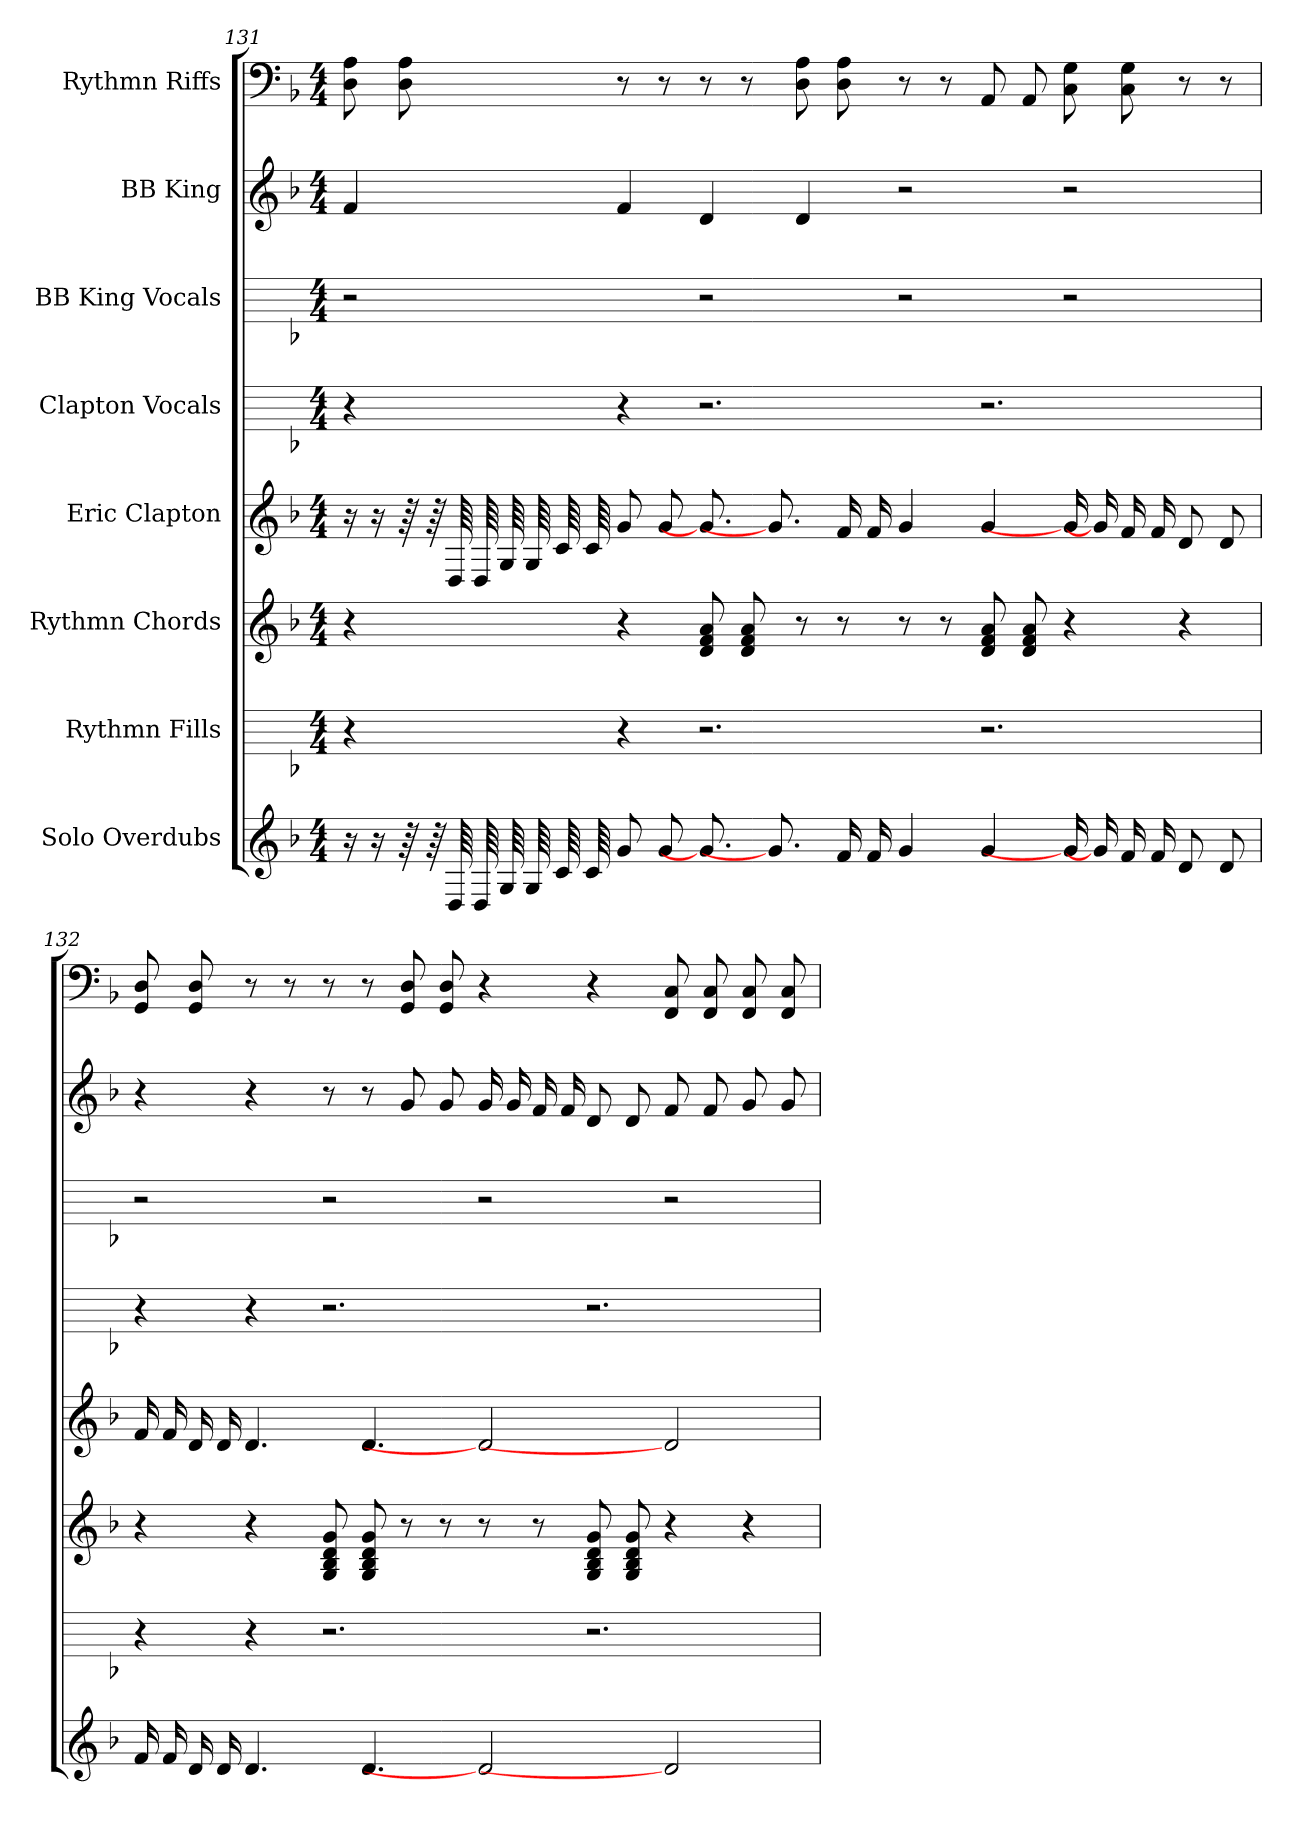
**kern	**kern	**kern	**kern	**kern	**kern	**kern	**kern
*part8	*part7	*part6	*part5	*part4	*part3	*part2	*part1
*staff8	*staff7	*staff6	*staff5	*staff4	*staff3	*staff2	*staff1
*I"Solo Overdubs	*I"Rythmn Fills	*I"Rythmn Chords	*I"Eric Clapton	*I"Clapton Vocals	*I"BB King Vocals	*I"BB King	*I"Rythmn Riffs
*	*	*	*	*	*	*	*
*k[b-]	*k[b-]	*k[b-]	*k[b-]	*k[b-]	*k[b-]	*k[b-]	*k[b-]
*M4/4	*M4/4	*M4/4	*M4/4	*M4/4	*M4/4	*M4/4	*M4/4
=131	=131	=131	=131	=131	=131	=131	=131
16r	4r	4r	16r	4r	2r	4f	8A 8D
16r	.	.	16r	.	.	.	.
64r	.	.	64r	.	.	.	8A 8D
64r	.	.	64r	.	.	.	.
64D	.	.	64D	.	.	.	.
64D	.	.	64D	.	.	.	.
64G	.	.	64G	.	.	.	.
64G	.	.	64G	.	.	.	.
64c	.	.	64c	.	.	.	.
64c	.	.	64c	.	.	.	.
8g	4r	4r	8g	4r	.	4f	8r
8g	.	.	8g	.	.	.	8r
8.g]	2.r	8a 8f 8d	8.g]	2.r	2r	4d	8r
.	.	8a 8f 8d	.	.	.	.	8r
8.g]	.	.	8.g]	.	.	.	.
.	.	8r	.	.	.	4d	8A 8D
16f	.	8r	16f	.	.	.	8A 8D
16f	.	.	16f	.	.	.	.
4g	.	8r	4g	.	2r	2r	8r
.	.	8r	.	.	.	.	8r
4g	2.r	8a 8f 8d	4g	2.r	.	.	8AA
.	.	8a 8f 8d	.	.	.	.	8AA
16g]	.	4r	16g]	.	2r	2r	8G 8C
16g]	.	.	16g]	.	.	.	.
16f	.	.	16f	.	.	.	8G 8C
16f	.	.	16f	.	.	.	.
8d	.	4r	8d	.	.	.	8r
8d	.	.	8d	.	.	.	8r
=132	=132	=132	=132	=132	=132	=132	=132
16f	4r	4r	16f	4r	2r	4r	8D 8GG
16f	.	.	16f	.	.	.	.
16d	.	.	16d	.	.	.	8D 8GG
16d	.	.	16d	.	.	.	.
4.d	4r	4r	4.d	4r	.	4r	8r
.	.	.	.	.	.	.	8r
.	2.r	8g 8d 8B- 8G	.	2.r	2r	8r	8r
4.d	.	8g 8d 8B- 8G	4.d	.	.	8r	8r
.	.	8r	.	.	.	8g	8D 8GG
.	.	8r	.	.	.	8g	8D 8GG
2d]	.	8r	2d]	.	2r	16g	4r
.	.	.	.	.	.	16g	.
.	.	8r	.	.	.	16f	.
.	.	.	.	.	.	16f	.
.	2.r	8g 8d 8B- 8G	.	2.r	.	8d	4r
.	.	8g 8d 8B- 8G	.	.	.	8d	.
2d]	.	4r	2d]	.	2r	8f	8C 8FF
.	.	.	.	.	.	8f	8C 8FF
.	.	4r	.	.	.	8g	8C 8FF
.	.	.	.	.	.	8g	8C 8FF
=	=	=	=	=	=	=	=
*-	*-	*-	*-	*-	*-	*-	*-
